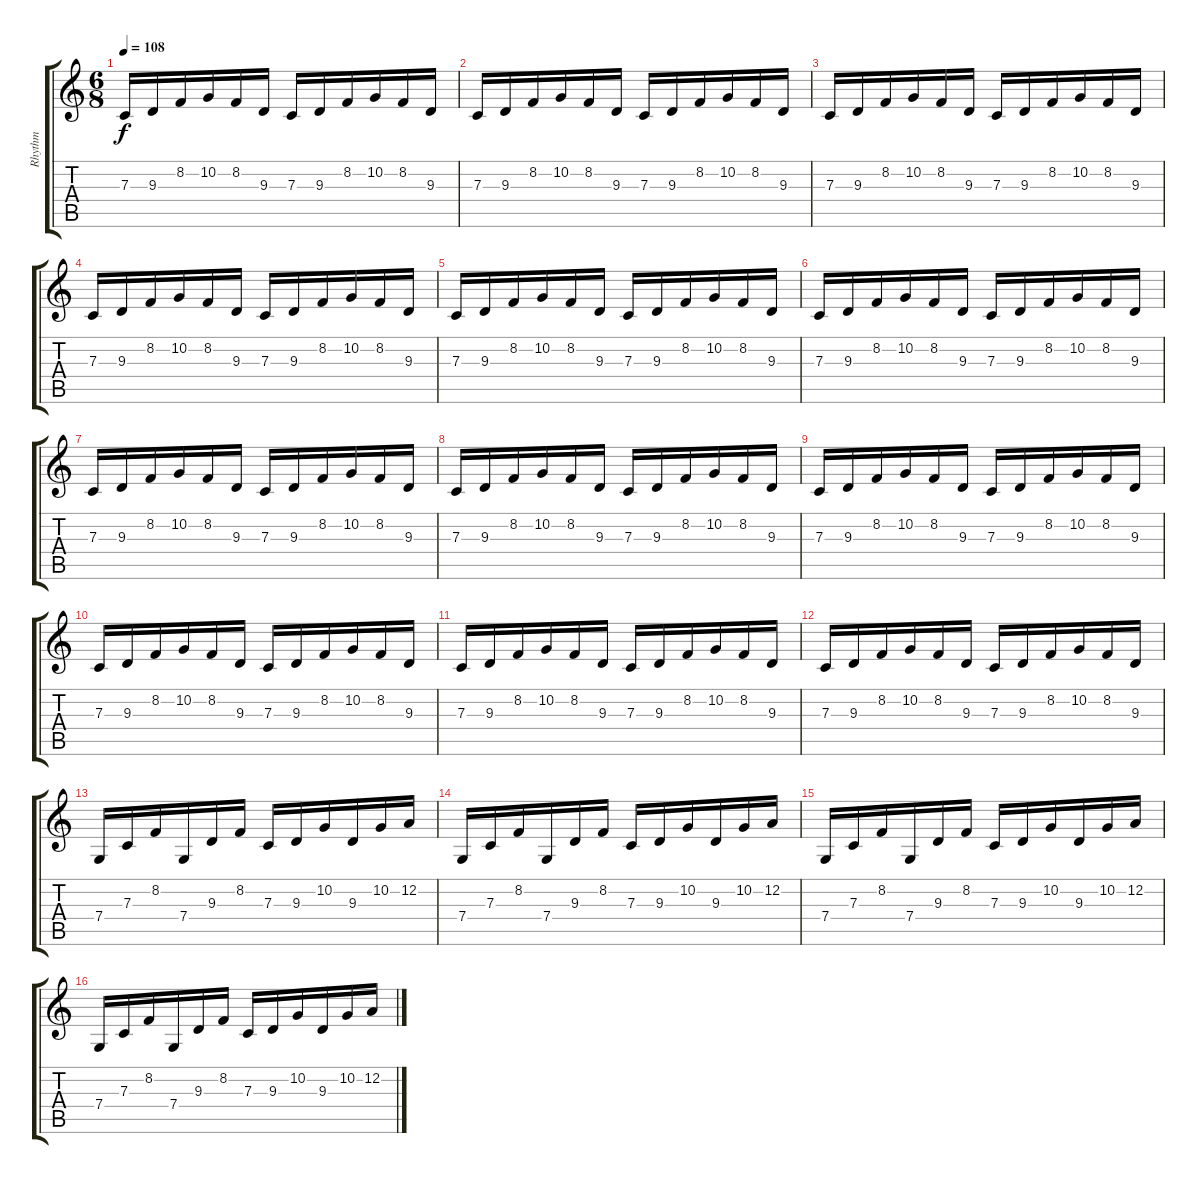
\track ("Rhythm" "Rhythm") {instrument orchestralharp}
\staff {score tabs}
\tuning (D4 A3 F3 C3 G2 D2) {hide}
\ts (6 8)
\tempo 108
\clef g2
\ks c
7.3.16{dy f} 9.3.16 8.2.16 10.2.16 8.2.16 9.3.16 7.3.16 9.3.16 8.2.16 10.2.16 8.2.16 9.3.16 |
7.3.16 9.3.16 8.2.16 10.2.16 8.2.16 9.3.16 7.3.16 9.3.16 8.2.16 10.2.16 8.2.16 9.3.16 |
7.3.16 9.3.16 8.2.16 10.2.16 8.2.16 9.3.16 7.3.16 9.3.16 8.2.16 10.2.16 8.2.16 9.3.16 |
7.3.16 9.3.16 8.2.16 10.2.16 8.2.16 9.3.16 7.3.16 9.3.16 8.2.16 10.2.16 8.2.16 9.3.16 |
7.3.16 9.3.16 8.2.16 10.2.16 8.2.16 9.3.16 7.3.16 9.3.16 8.2.16 10.2.16 8.2.16 9.3.16 |
7.3.16 9.3.16 8.2.16 10.2.16 8.2.16 9.3.16 7.3.16 9.3.16 8.2.16 10.2.16 8.2.16 9.3.16 |
7.3.16 9.3.16 8.2.16 10.2.16 8.2.16 9.3.16 7.3.16 9.3.16 8.2.16 10.2.16 8.2.16 9.3.16 |
7.3.16 9.3.16 8.2.16 10.2.16 8.2.16 9.3.16 7.3.16 9.3.16 8.2.16 10.2.16 8.2.16 9.3.16 |
7.3.16 9.3.16 8.2.16 10.2.16 8.2.16 9.3.16 7.3.16 9.3.16 8.2.16 10.2.16 8.2.16 9.3.16 |
7.3.16 9.3.16 8.2.16 10.2.16 8.2.16 9.3.16 7.3.16 9.3.16 8.2.16 10.2.16 8.2.16 9.3.16 |
7.3.16 9.3.16 8.2.16 10.2.16 8.2.16 9.3.16 7.3.16 9.3.16 8.2.16 10.2.16 8.2.16 9.3.16 |
7.3.16 9.3.16 8.2.16 10.2.16 8.2.16 9.3.16 7.3.16 9.3.16 8.2.16 10.2.16 8.2.16 9.3.16 |
\section ("" "")
7.4.16 7.3.16 8.2.16 7.4.16 9.3.16 8.2.16 7.3.16 9.3.16 10.2.16 9.3.16 10.2.16 12.2.16 |
7.4.16 7.3.16 8.2.16 7.4.16 9.3.16 8.2.16 7.3.16 9.3.16 10.2.16 9.3.16 10.2.16 12.2.16 |
7.4.16 7.3.16 8.2.16 7.4.16 9.3.16 8.2.16 7.3.16 9.3.16 10.2.16 9.3.16 10.2.16 12.2.16 |
7.4.16 7.3.16 8.2.16 7.4.16 9.3.16 8.2.16 7.3.16 9.3.16 10.2.16 9.3.16 10.2.16 12.2.16
